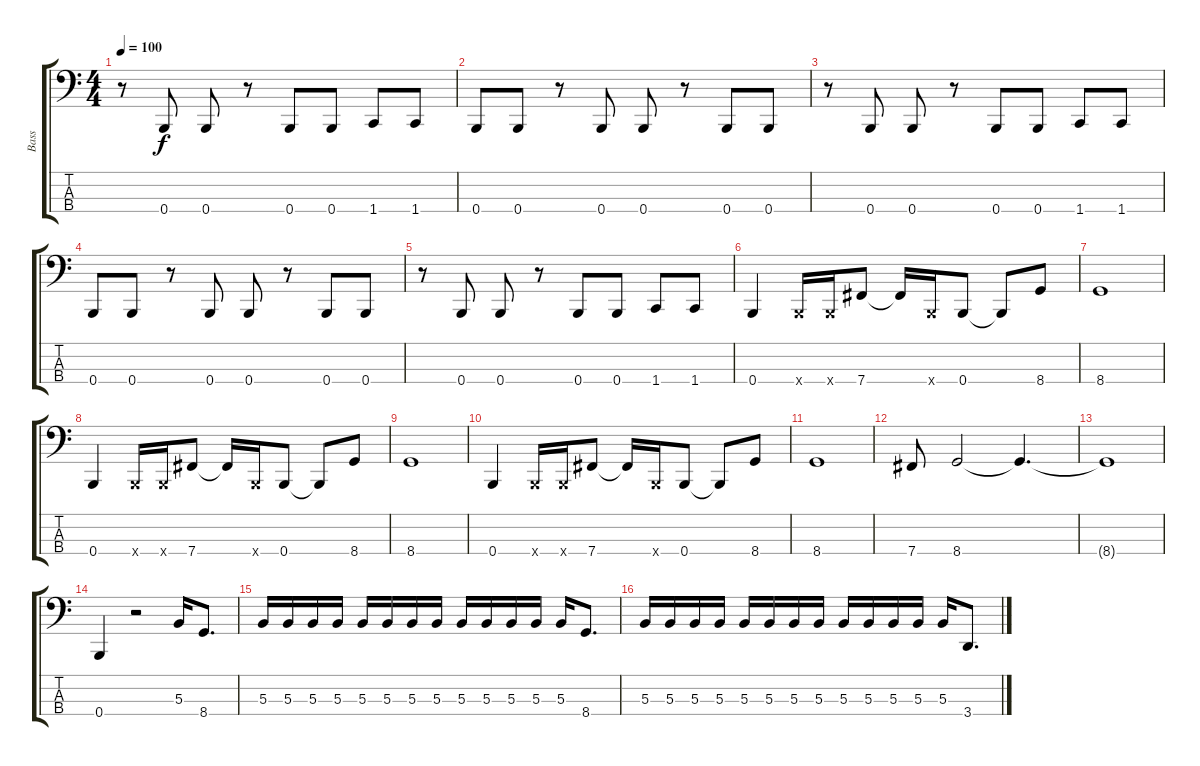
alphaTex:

\track ("Bass" "Bass") {instrument electricbasspick}
\staff {score tabs}
\tuning (E2 B1 Gb1 B0) {hide}
\ts (4 4)
\tempo 100
\clef f4
\ks c
r.8{dy f} 0.4.8 0.4.8 r.8 0.4.8 0.4.8 1.4.8 1.4.8 |
0.4.8 0.4.8 r.8 0.4.8 0.4.8 r.8 0.4.8 0.4.8 |
r.8 0.4.8 0.4.8 r.8 0.4.8 0.4.8 1.4.8 1.4.8 |
0.4.8 0.4.8 r.8 0.4.8 0.4.8 r.8 0.4.8 0.4.8 |
r.8 0.4.8 0.4.8 r.8 0.4.8 0.4.8 1.4.8 1.4.8 |
0.4.4 0.4{x}.16 0.4{x}.16 7.4.8 7.4{t}.16 0.4{x}.16 0.4.8 0.4{t}.8 8.4.8 |
8.4.1 |
0.4.4 0.4{x}.16 0.4{x}.16 7.4.8 7.4{t}.16 0.4{x}.16 0.4.8 0.4{t}.8 8.4.8 |
8.4.1 |
0.4.4 0.4{x}.16 0.4{x}.16 7.4.8 7.4{t}.16 0.4{x}.16 0.4.8 0.4{t}.8 8.4.8 |
8.4.1 |
7.4.8 8.4.2 8.4{t}.4{d} |
8.4{t}.1 |
0.4.4 r.2 5.3.16 8.4.8{d} |
5.3.16 5.3.16 5.3.16 5.3.16 5.3.16 5.3.16 5.3.16 5.3.16 5.3.16 5.3.16 5.3.16 5.3.16 5.3.16 8.4.8{d} |
5.3.16 5.3.16 5.3.16 5.3.16 5.3.16 5.3.16 5.3.16 5.3.16 5.3.16 5.3.16 5.3.16 5.3.16 5.3.16 3.4.8{d}
